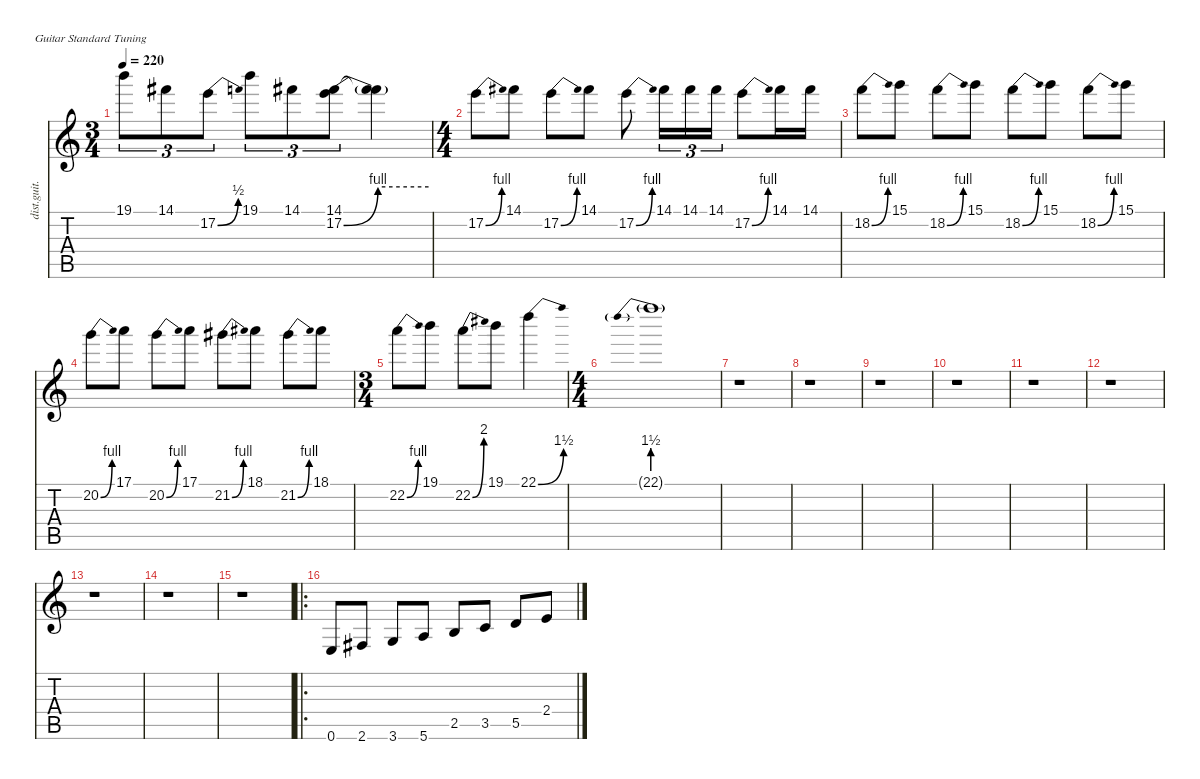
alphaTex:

\defaultSystemsLayout 4
\hideDynamics
\bracketExtendMode nobrackets
\track ("Hammett" "dist.guit.") {instrument distortionguitar}
\staff {score tabs}
\tuning (E4 B3 G3 D3 A2 E2)
\ts (3 4)
\tempo 220
\clef g2
\ks c
19.1.8{tu (3 2) dy f} 14.1{acc #}.8{tu (3 2)} 17.2{be (bend 0 0 30 2)}.8{tu (3 2)} 19.1.8{tu (3 2)} 14.1{acc #}.8{tu (3 2)} (14.1{acc #} 17.2{be (bend 0 0 60 4)}).8{tu (3 2)} (14.1{t acc #} 17.2{be (hold 0 4 60 4) t}).4 |
\ts (4 4)
17.2{be (bend 0 0 30 4)}.8 14.1{acc #}.8 17.2{be (bend 0 0 30 4)}.8 14.1{acc #}.8 17.2{be (bend 0 0 30 4)}.8 14.1{acc #}.16{tu (3 2)} 14.1{acc #}.16{tu (3 2)} 14.1{acc #}.16{tu (3 2)} 17.2{be (bend 0 0 30 4)}.8 14.1{acc #}.16 14.1{acc #}.16 |
18.2{be (bend 0 0 30 4)}.8 15.1.8 18.2{be (bend 0 0 30 4)}.8 15.1.8 18.2{be (bend 0 0 30 4)}.8 15.1.8 18.2{be (bend 0 0 30 4)}.8 15.1.8 |
20.2{be (bend 0 0 30 4)}.8 17.1.8 20.2{be (bend 0 0 30 4)}.8 17.1.8 21.2{be (bend 0 0 30 4) acc #}.8 18.1{acc #}.8 21.2{be (bend 0 0 30 4) acc #}.8 18.1{acc #}.8 |
\ts (3 4)
22.2{be (bend 0 0 30 4)}.8 19.1.8 22.2{be (bend 0 0 30 8)}.8 19.1.8 22.1{be (bend 0 0 30 6)}.4 |
\ts (4 4)
22.1{be (prebend 0 6 60 6) g}.1 |
r.1 |
r.1 |
r.1 |
r.1 |
r.1 |
r.1 |
r.1 |
r.1 |
r.1 |
\ro
0.6.8 2.6{acc #}.8 3.6.8 5.6.8 2.5.8 3.5.8 5.5.8 2.4.8
